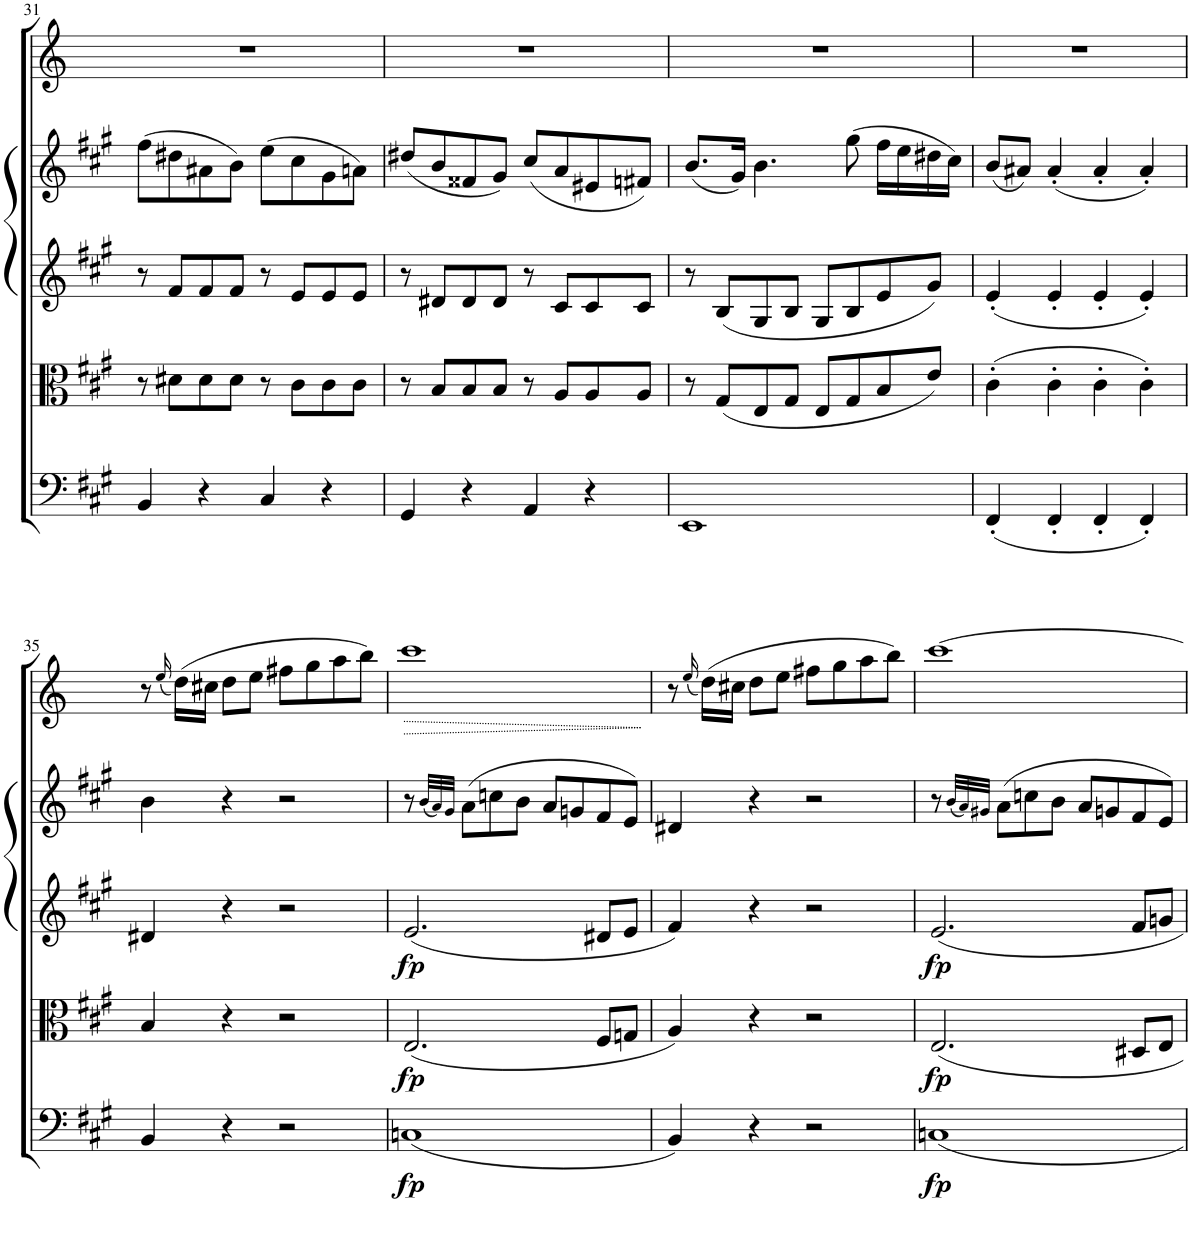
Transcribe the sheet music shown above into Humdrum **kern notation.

**kern	**dynam	**kern	**dynam	**kern	**dynam	**kern	**kern	**dynam
*part5	*part5	*part4	*part4	*part3	*part3	*part2	*part1	*part1
*staff5	*staff5	*staff4	*staff4	*staff3	*staff3	*staff2	*staff1	*staff1
*I"Violoncello	*	*I"Viola	*	*I"Violino II	*	*I"Violino I	*I"Clarinetto in La/A	*
*I'Vc	*	*I'Vla	*	*I'Vln	*	*I'Vln	*I'Cl	*
!!LO:PB:g=z
*clefF4	*	*clefC3	*	*clefG2	*	*clefG2	*clefG2	*
*	*	*	*	*	*	*	*Trd2c3	*
*k[f#c#g#]	*	*k[f#c#g#]	*	*k[f#c#g#]	*	*k[f#c#g#]	*k[]	*
*M4/4	*	*M4/4	*	*M4/4	*	*M4/4	*M4/4	*
*met(c)	*	*met(c)	*	*met(c)	*	*met(c)	*met(c)	*
=31	=31	=31	=31	=31	=31	=31	=31	=31
4BB/	.	8r	.	8r	.	(8ff#\L	1r	.
.	.	8d#X\L	.	8f#/L	.	8dd#X\	.	.
4r	.	8d#\	.	8f#/	.	8a#X\	.	.
.	.	8d#\J	.	8f#/J	.	8b\J)	.	.
4C#/	.	8r	.	8r	.	(8ee\L	.	.
.	.	8c#\L	.	8e/L	.	8cc#\	.	.
4r	.	8c#\	.	8e/	.	8g#\	.	.
.	.	8c#\J	.	8e/J	.	8an\J)	.	.
=32	=32	=32	=32	=32	=32	=32	=32	=32
4GG#/	.	8r	.	8r	.	(8dd#X/L	1r	.
.	.	8B/L	.	8d#X/L	.	8b/	.	.
4r	.	8B/	.	8d#/	.	8f##X/	.	.
.	.	8B/J	.	8d#/J	.	8g#/J)	.	.
4AA/	.	8r	.	8r	.	(8cc#/L	.	.
.	.	8A/L	.	8c#/L	.	8a/	.	.
4r	.	8A/	.	8c#/	.	8e#X/	.	.
.	.	8A/J	.	8c#/J	.	8f#X/J)	.	.
=33	=33	=33	=33	=33	=33	=33	=33	=33
1EE	.	8r	.	8r	.	(8.b/L	1r	.
.	.	(8G#/L	.	(8B/L	.	.	.	.
.	.	.	.	.	.	16g#/Jk)	.	.
.	.	8E/	.	8G#/	.	4.b\	.	.
.	.	8G#/J	.	8B/J	.	.	.	.
.	.	8E/L	.	8G#/L	.	.	.	.
.	.	8G#/	.	8B/	.	(8gg#\	.	.
.	.	8B/	.	8e/	.	16ff#\LL	.	.
.	.	.	.	.	.	16ee\	.	.
.	.	8e/J)	.	8g#/J)	.	16dd#X\	.	.
.	.	.	.	.	.	16cc#\JJ)	.	.
=34	=34	=34	=34	=34	=34	=34	=34	=34
(4FF#'/	.	(4c#'\	.	(4e'/	.	(8b/L	1r	.
.	.	.	.	.	.	8a#X/J)	.	.
4FF#'/	.	4c#'\	.	4e'/	.	(4a#'/	.	.
4FF#'/	.	4c#'\	.	4e'/	.	4a#'/	.	.
4FF#'/)	.	4c#'\)	.	4e'/)	.	4a#'/)	.	.
!!LO:LB:g=z
=35	=35	=35	=35	=35	=35	=35	=35	=35
4BB/	.	4B/	.	4d#X/	.	4b\	8r	.
.	.	.	.	.	.	.	(16qee/	.
.	.	.	.	.	.	.	(16dd\LL)	.
.	.	.	.	.	.	.	16cc#X\JJ	.
4r	.	4r	.	4r	.	4r	8dd\L	.
.	.	.	.	.	.	.	8ee\J	.
2r	.	2r	.	2r	.	2r	8ff#X\L	.
.	.	.	.	.	.	.	8gg\	.
.	.	.	.	.	.	.	8aa\	.
.	.	.	.	.	.	.	8bb\J)	.
=36	=36	=36	=36	=36	=36	=36	=36	=36
!	!LO:DY:b	!	!LO:DY:b	!	!LO:DY:b	!	!	!LO:HP:b
(1Cn	fp	(2.E/	fp	(2.e/	fp	8r	1ccc	>
.	.	.	.	.	.	(32qb/LLL	.	.
.	.	.	.	.	.	32qa/)	.	.
.	.	.	.	.	.	32qg#/JJJ	.	.
.	.	.	.	.	.	(8a\L	.	.
.	.	.	.	.	.	8ccn\	.	.
.	.	.	.	.	.	8b\J	.	.
.	.	.	.	.	.	8a/L	.	.
.	.	.	.	.	.	8gn/	.	.
.	.	8F#/L	.	8d#X/L	.	8f#/	.	.
.	.	8Gn/J	.	8e/J	.	8e/J)	.	.
.	.	.	.	.	.	.	.	]
=37	=37	=37	=37	=37	=37	=37	=37	=37
4BB/)	.	4A/)	.	4f#/)	.	4d#X/	8r	.
.	.	.	.	.	.	.	(16qee/	.
.	.	.	.	.	.	.	(16dd\LL)	.
.	.	.	.	.	.	.	16cc#X\JJ	.
4r	.	4r	.	4r	.	4r	8dd\L	.
.	.	.	.	.	.	.	8ee\J	.
2r	.	2r	.	2r	.	2r	8ff#X\L	.
.	.	.	.	.	.	.	8gg\	.
.	.	.	.	.	.	.	8aa\	.
.	.	.	.	.	.	.	8bb\J)	.
=38	=38	=38	=38	=38	=38	=38	=38	=38
!	!LO:DY:b	!	!LO:DY:b	!	!LO:DY:b	!	!	!
1Cn	fp	2.E/	fp	2.e/	fp	8r	[1ccc	.
.	.	.	.	.	.	(32qb/LLL	.	.
.	.	.	.	.	.	32qa/)	.	.
.	.	.	.	.	.	32qg#X/JJJ	.	.
.	.	.	.	.	.	(8a\L	.	.
.	.	.	.	.	.	8ccn\	.	.
.	.	.	.	.	.	8b\J	.	.
.	.	.	.	.	.	8a/L	.	.
.	.	.	.	.	.	8gn/	.	.
.	.	8D#X/L	.	8f#/L	.	8f#/	.	.
.	.	8E/J	.	8gn/J	.	8e/J)	.	.
=	=	=	=	=	=	=	=	=
*-	*-	*-	*-	*-	*-	*-	*-	*-
